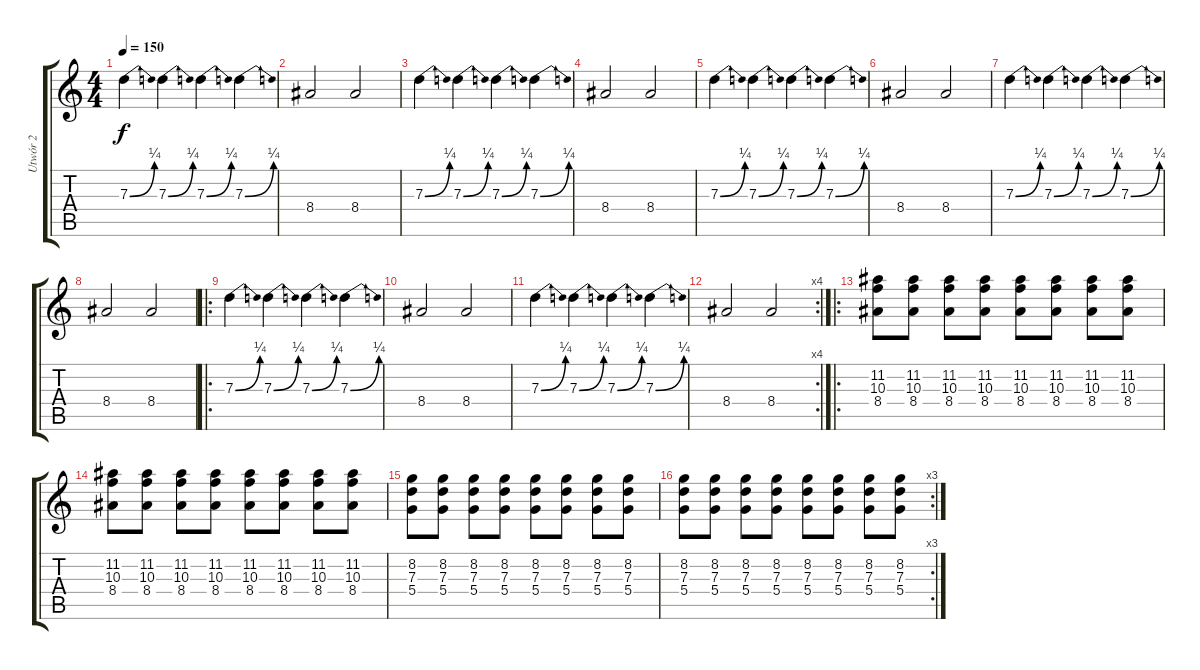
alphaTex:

\track ("Utwór 2" "Utwór 2") {instrument distortionguitar}
\staff {score tabs}
\tuning (E4 B3 G3 D3 A2 E2) {hide}
\ts (4 4)
\tempo 150
\clef g2
\ks c
7.3{be (bend 0 0 60 1)}.4{dy f instrument distortionguitar} 7.3{be (bend 0 0 60 1)}.4 7.3{be (bend 0 0 60 1)}.4 7.3{be (bend 0 0 60 1)}.4 |
8.4.2 8.4.2 |
7.3{be (bend 0 0 60 1)}.4 7.3{be (bend 0 0 60 1)}.4 7.3{be (bend 0 0 60 1)}.4 7.3{be (bend 0 0 60 1)}.4 |
8.4.2 8.4.2 |
7.3{be (bend 0 0 60 1)}.4 7.3{be (bend 0 0 60 1)}.4 7.3{be (bend 0 0 60 1)}.4 7.3{be (bend 0 0 60 1)}.4 |
8.4.2 8.4.2 |
7.3{be (bend 0 0 60 1)}.4 7.3{be (bend 0 0 60 1)}.4 7.3{be (bend 0 0 60 1)}.4 7.3{be (bend 0 0 60 1)}.4 |
8.4.2 8.4.2 |
\ro
7.3{be (bend 0 0 60 1)}.4 7.3{be (bend 0 0 60 1)}.4 7.3{be (bend 0 0 60 1)}.4 7.3{be (bend 0 0 60 1)}.4 |
8.4.2 8.4.2 |
7.3{be (bend 0 0 60 1)}.4 7.3{be (bend 0 0 60 1)}.4 7.3{be (bend 0 0 60 1)}.4 7.3{be (bend 0 0 60 1)}.4 |
\rc 4
8.4.2 8.4.2 |
\ro
(11.2 10.3 8.4).8 (11.2 10.3 8.4).8 (11.2 10.3 8.4).8 (11.2 10.3 8.4).8 (11.2 10.3 8.4).8 (11.2 10.3 8.4).8 (11.2 10.3 8.4).8 (11.2 10.3 8.4).8 |
(11.2 10.3 8.4).8 (11.2 10.3 8.4).8 (11.2 10.3 8.4).8 (11.2 10.3 8.4).8 (11.2 10.3 8.4).8 (11.2 10.3 8.4).8 (11.2 10.3 8.4).8 (11.2 10.3 8.4).8 |
(8.2 7.3 5.4).8 (8.2 7.3 5.4).8 (8.2 7.3 5.4).8 (8.2 7.3 5.4).8 (8.2 7.3 5.4).8 (8.2 7.3 5.4).8 (8.2 7.3 5.4).8 (8.2 7.3 5.4).8 |
\rc 3
(8.2 7.3 5.4).8 (8.2 7.3 5.4).8 (8.2 7.3 5.4).8 (8.2 7.3 5.4).8 (8.2 7.3 5.4).8 (8.2 7.3 5.4).8 (8.2 7.3 5.4).8 (8.2 7.3 5.4).8
